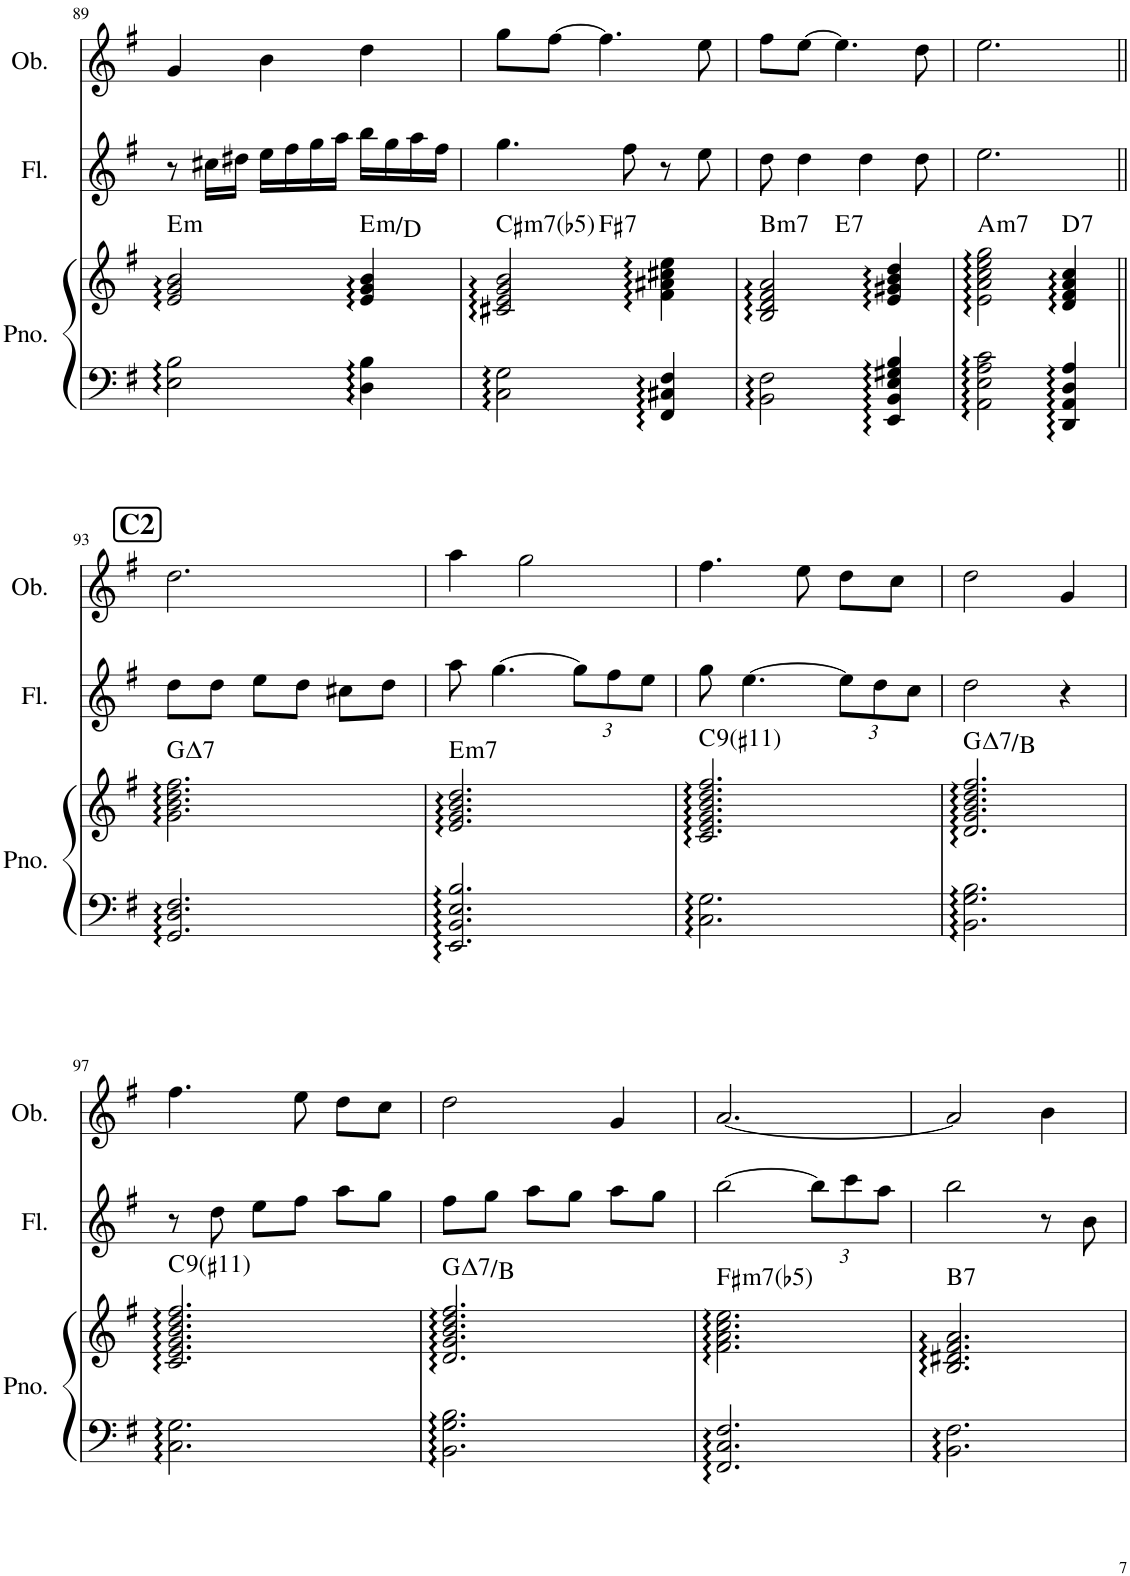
**kern	**kern	**harte	**kern	**kern
*part3	*part3	*part3	*part2	*part1
*staff4	*staff3	*	*staff2	*staff1
*I"Piano	*	*	*I"Flute	*I"Oboe
*I'Pno.	*	*	*I'Fl.	*I'Ob.
!!LO:PB:g=z
*clefF4	*clefG2	*	*clefG2	*clefG2
*k[f#]	*k[f#]	*	*k[f#]	*k[f#]
*M3/4	*M3/4	*	*M3/4	*M3/4
=89	=89	=89	=89	=89
!	!	!LO:H:kt=m	!	!
2E\ 2B\	2e/ 2g/ 2b/	E:min	8r	4g/
.	.	.	16cc#X\LL	.
.	.	.	16dd#X\JJ	.
.	.	.	16ee\LL	4b\
.	.	.	16ff#\	.
.	.	.	16gg\	.
.	.	.	16aa\JJ	.
!	!	!LO:H:kt=m	!	!
4D\ 4B\	4e/ 4g/ 4b/	E:min/b7	16bb\LL	4dd\
.	.	.	16gg\	.
.	.	.	16aa\	.
.	.	.	16ff#\JJ	.
=90	=90	=90	=90	=90
!	!	!LO:H:kt=m7(b5)	!	!
*	*^	*	*	*
2C\ 2G\	2c#X/ 2e/ 2g/ 2b/	4ryy	C#:hdim7	4.gg\	8gg\L
.	.	.	.	.	[8ff#\J
!	!	!	!LO:H:kt=7	!	!
.	.	2ryy	F#:7	.	4.ff#\]
.	.	.	.	8ff#\	.
4FF#/ 4C#X/ 4F#/	4f#\ 4a#X\ 4cc#X\ 4ee\	.	.	8r	.
.	.	.	.	8ee\	8ee\
=91	=91	=91	=91	=91	=91
!	!	!	!LO:H:kt=m7	!	!
2BB\ 2F#\	2B/ 2d/ 2f#/ 2a/	4ryy	B:min7	8dd\	8ff#\L
.	.	.	.	4dd\	[8ee\J
!	!	!	!LO:H:kt=7	!	!
.	.	2ryy	E:7	.	4.ee\]
.	.	.	.	4dd\	.
4EE/ 4BB/ 4E/ 4G#X/ 4B/	4e/ 4g#X/ 4b/ 4dd/	.	.	.	.
.	.	.	.	8dd\	8dd\
=92	=92	=92	=92	=92	=92
!	!	!	!LO:H:kt=m7	!	!
*	*v	*v	*	*	*
2AA\ 2E\ 2A\ 2c\	2e\ 2a\ 2cc\ 2ee\ 2gg\	A:min7	2.ee\	2.ee\
!	!	!LO:H:kt=7	!	!
4DD/ 4AA/ 4D/ 4A/	4d/ 4f#/ 4a/ 4cc/	D:7	.	.
!!LO:LB:g=z
!!LO:REH:place=s1:a:B:cj:fs=14:t=C2
=93||	=93||	=93||	=93||	=93||
!	!	!LO:H:kt=7	!	!
2.GG/ 2.D/ 2.F#/	2.g\ 2.b\ 2.dd\ 2.ff#\	G:maj7	8dd\L	2.dd\
.	.	.	8dd\J	.
.	.	.	8ee\L	.
.	.	.	8dd\J	.
.	.	.	8cc#X\L	.
.	.	.	8dd\J	.
=94	=94	=94	=94	=94
!	!	!LO:H:kt=m7	!	!
2.EE/ 2.BB/ 2.E/ 2.B/	2.e/ 2.g/ 2.b/ 2.dd/	E:min7	8aa\	4aa\
.	.	.	[4.gg\	.
.	.	.	.	2gg\
*	*	*	*Xbrackettup	*
.	.	.	12gg\L]	.
.	.	.	12ff#\	.
.	.	.	12ee\J	.
=95	=95	=95	=95	=95
!	!	!LO:H:kt=9	!	!
2.C\ 2.G\	2.c/ 2.e/ 2.g/ 2.b/ 2.dd/ 2.ff#/	C:9(#11)	8gg\	4.ff#\
.	.	.	[4.ee\	.
.	.	.	.	8ee\
.	.	.	12ee\L]	8dd\L
.	.	.	12dd\	.
.	.	.	.	8cc\J
.	.	.	12cc\J	.
=96	=96	=96	=96	=96
!	!	!LO:H:kt=7	!	!
2.BB\ 2.G\ 2.B\	2.d/ 2.g/ 2.b/ 2.dd/ 2.ff#/	G:maj7/3	2dd\	2dd\
.	.	.	4r	4g/
!!LO:LB:g=z
=97	=97	=97	=97	=97
!	!	!LO:H:kt=9	!	!
2.C\ 2.G\	2.c/ 2.e/ 2.g/ 2.b/ 2.dd/ 2.ff#/	C:9(#11)	8r	4.ff#\
.	.	.	8dd\	.
.	.	.	8ee\L	.
.	.	.	8ff#\J	8ee\
.	.	.	8aa\L	8dd\L
.	.	.	8gg\J	8cc\J
=98	=98	=98	=98	=98
!	!	!LO:H:kt=7	!	!
2.BB\ 2.G\ 2.B\	2.d/ 2.g/ 2.b/ 2.dd/ 2.ff#/	G:maj7/3	8ff#\L	2dd\
.	.	.	8gg\J	.
.	.	.	8aa\L	.
.	.	.	8gg\J	.
.	.	.	8aa\L	4g/
.	.	.	8gg\J	.
=99	=99	=99	=99	=99
!	!	!LO:H:kt=m7(b5)	!	!
2.FF#/ 2.C/ 2.F#/	2.f#\ 2.a\ 2.cc\ 2.ee\	F#:hdim7	[2bb\	[2.a/
.	.	.	12bb\L]	.
.	.	.	12ccc\	.
.	.	.	12aa\J	.
=100	=100	=100	=100	=100
!	!	!LO:H:kt=7	!	!
2.BB\ 2.F#\	2.B/ 2.d#X/ 2.f#/ 2.a/	B:7	2bb\	2a/]
.	.	.	8r	4b\
.	.	.	8b\	.
=	=	=	=	=
*-	*-	*-	*-	*-
